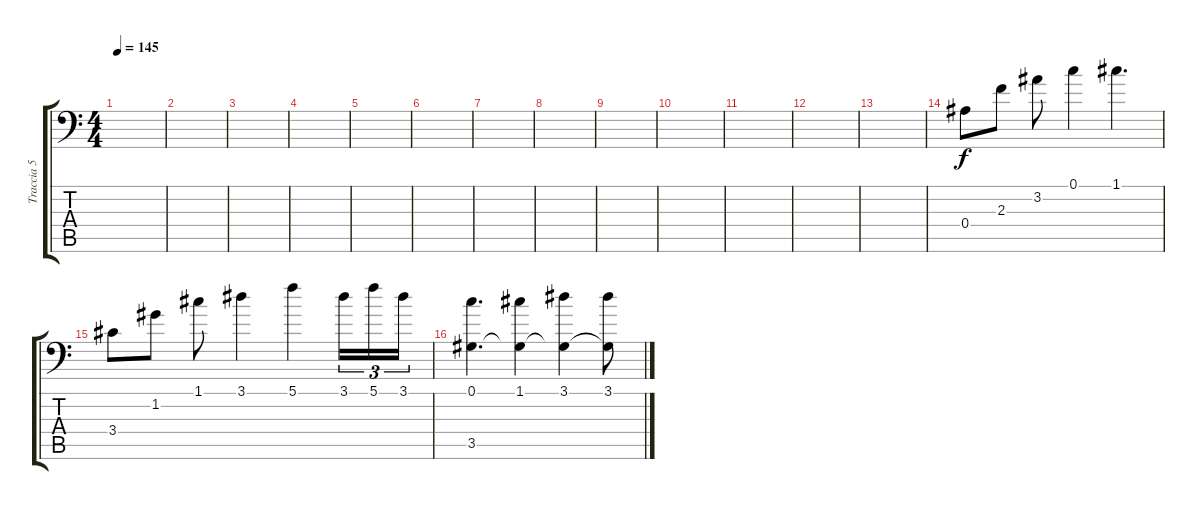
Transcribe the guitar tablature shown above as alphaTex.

\track ("Traccia 5" "Traccia 5") {instrument electricguitarclean}
\staff {score tabs}
\tuning (C4 G3 Eb3 Bb2 F2 Bb1) {hide}
\ts (4 4)
\tempo 145
\clef f4
\ks c
|
|
|
|
|
|
|
|
|
|
|
|
|
0.4.8 2.3.8 3.2.8 0.1.4 1.1.4{d} |
3.4.8 1.2.8 1.1.8 3.1.4 5.1.4 3.1.16{tu (3 2)} 5.1.16{tu (3 2)} 3.1.16{tu (3 2)} |
(0.1 3.5).4{d} (1.1 3.5{t}).4 (3.1 3.5{t}).4 (3.1 3.5{t}).8
